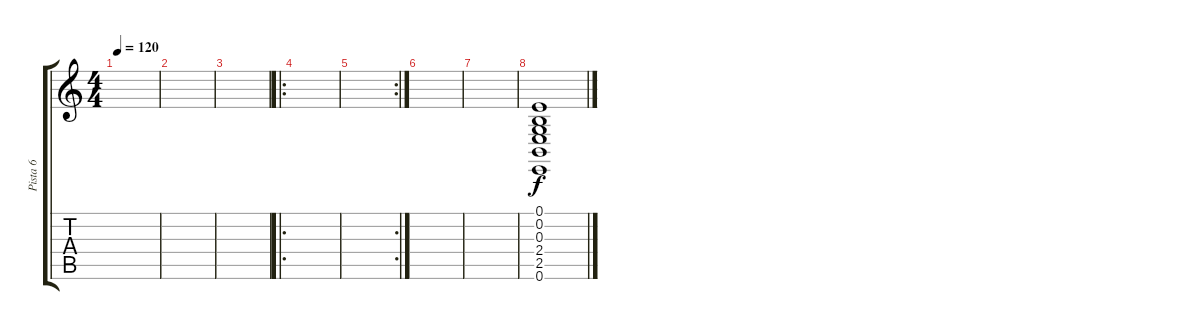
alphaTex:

\track ("Pista 6" "Pista 6") {instrument gunshot}
\staff {score tabs}
\tuning (E4 B3 G3 D3 A2 E2) {hide}
\ts (4 4)
\tempo 120
\clef g2
\ks c
|
|
|
\ro
|
\rc 2
|
|
|
(0.1 0.2 0.3 2.4 2.5 0.6).1
